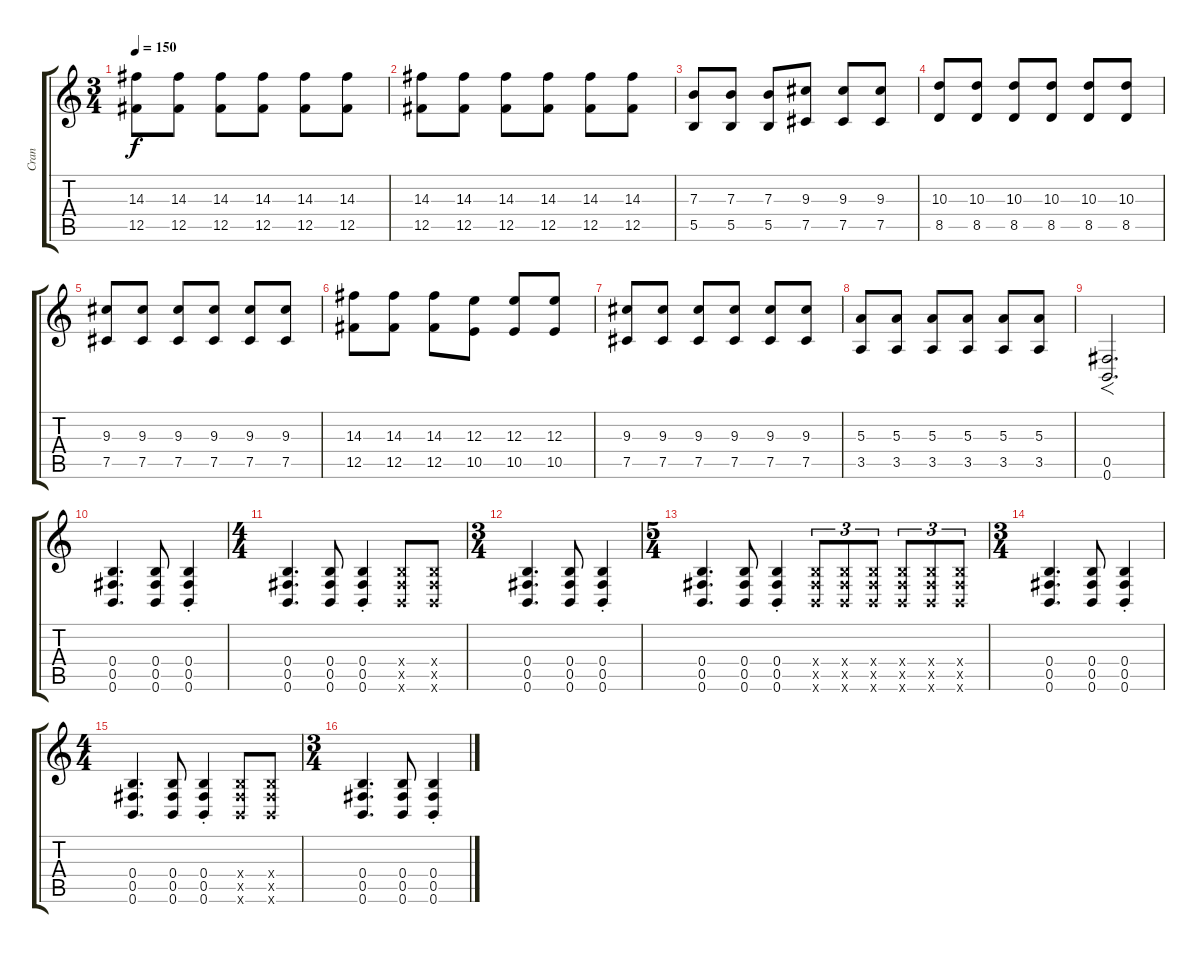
\track ("Cran" "Cran") {instrument distortionguitar}
\staff {score tabs}
\tuning (Db4 Ab3 E3 B2 Gb2 B1) {hide}
\ts (3 4)
\tempo 150
\clef g2
\ks c
(14.3 12.5).8{dy f} (14.3 12.5).8 (14.3 12.5).8 (14.3 12.5).8 (14.3 12.5).8 (14.3 12.5).8 |
(14.3 12.5).8 (14.3 12.5).8 (14.3 12.5).8 (14.3 12.5).8 (14.3 12.5).8 (14.3 12.5).8 |
(7.3 5.5).8 (7.3 5.5).8 (7.3 5.5).8 (9.3 7.5).8 (9.3 7.5).8 (9.3 7.5).8 |
(10.3 8.5).8 (10.3 8.5).8 (10.3 8.5).8 (10.3 8.5).8 (10.3 8.5).8 (10.3 8.5).8 |
(9.3 7.5).8 (9.3 7.5).8 (9.3 7.5).8 (9.3 7.5).8 (9.3 7.5).8 (9.3 7.5).8 |
(14.3 12.5).8 (14.3 12.5).8 (14.3 12.5).8 (12.3 10.5).8 (12.3 10.5).8 (12.3 10.5).8 |
(9.3 7.5).8 (9.3 7.5).8 (9.3 7.5).8 (9.3 7.5).8 (9.3 7.5).8 (9.3 7.5).8 |
(5.3 3.5).8 (5.3 3.5).8 (5.3 3.5).8 (5.3 3.5).8 (5.3 3.5).8 (5.3 3.5).8 |
(0.5 0.6).2{f d} |
(0.4 0.5 0.6).4{d} (0.4 0.5 0.6).8 (0.4{st} 0.5{st} 0.6{st}).4 |
\ts (4 4)
(0.4 0.5 0.6).4{d} (0.4 0.5 0.6).8 (0.4{st} 0.5{st} 0.6{st}).4 (0.4{x} 0.5{x} 0.6{x}).8 (0.4{x} 0.5{x} 0.6{x}).8 |
\ts (3 4)
(0.4 0.5 0.6).4{d} (0.4 0.5 0.6).8 (0.4{st} 0.5{st} 0.6{st}).4 |
\ts (5 4)
(0.4 0.5 0.6).4{d} (0.4 0.5 0.6).8 (0.4{st} 0.5{st} 0.6{st}).4 (0.4{x} 0.5{x} 0.6{x}).8{tu (3 2)} (0.4{x} 0.5{x} 0.6{x}).8{tu (3 2)} (0.4{x} 0.5{x} 0.6{x}).8{tu (3 2)} (0.4{x} 0.5{x} 0.6{x}).8{tu (3 2)} (0.4{x} 0.5{x} 0.6{x}).8{tu (3 2)} (0.4{x} 0.5{x} 0.6{x}).8{tu (3 2)} |
\ts (3 4)
(0.4 0.5 0.6).4{d} (0.4 0.5 0.6).8 (0.4{st} 0.5{st} 0.6{st}).4 |
\ts (4 4)
(0.4 0.5 0.6).4{d} (0.4 0.5 0.6).8 (0.4{st} 0.5{st} 0.6{st}).4 (0.4{x} 0.5{x} 0.6{x}).8 (0.4{x} 0.5{x} 0.6{x}).8 |
\ts (3 4)
(0.4 0.5 0.6).4{d} (0.4 0.5 0.6).8 (0.4{st} 0.5{st} 0.6{st}).4
